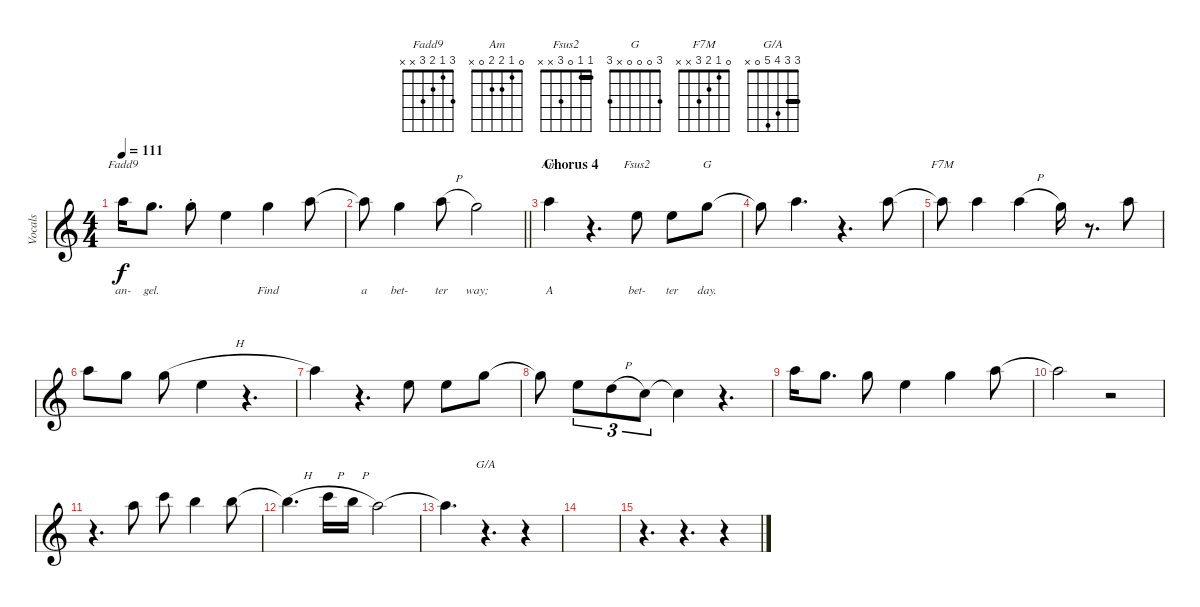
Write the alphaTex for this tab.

\track ("Vocals" "Vocals") {instrument electricguitarjazz}
\staff {score}
\tuning (E4 B3 G3 D3 A2 E2) {hide}
\chord ("Fadd9" 3 1 2 3 x x)
\chord ("Am" 0 1 2 2 0 x)
\chord ("Fsus2" 1 1 0 3 x x) {barre 1}
\chord ("G" 3 0 0 0 x 3)
\chord ("F7M" 0 1 2 3 x x)
\chord ("G/A" 3 3 4 5 0 x) {barre 3}
\ts (4 4)
\tempo 111
\clef g2
\ks c
10.2.16{bu 240 ch "Fadd9" lyrics (0 "an-") lyrics (1 "") lyrics (2 "") lyrics (3 "") lyrics (4 "") dy f} 8.2.8{d lyrics (0 "gel.") lyrics (1 "") lyrics (2 "") lyrics (3 "") lyrics (4 "")} 3.1{st}.8{lyrics (0 "") lyrics (1 "") lyrics (2 "") lyrics (3 "") lyrics (4 "")} 0.1.4{lyrics (0 "") lyrics (1 "") lyrics (2 "") lyrics (3 "") lyrics (4 "")} 8.2.4{lyrics (0 "Find") lyrics (1 "") lyrics (2 "") lyrics (3 "") lyrics (4 "")} 5.1.8{lyrics (0 "") lyrics (1 "") lyrics (2 "") lyrics (3 "") lyrics (4 "")} |
\barLineRight lightlight
5.1{t}.8{lyrics (0 "a") lyrics (1 "") lyrics (2 "") lyrics (3 "") lyrics (4 "")} 3.1.4{lyrics (0 "bet-") lyrics (1 "") lyrics (2 "") lyrics (3 "") lyrics (4 "")} 10.2{h}.8{lyrics (0 "ter") lyrics (1 "") lyrics (2 "") lyrics (3 "") lyrics (4 "")} 8.2.2{lyrics (0 "way;") lyrics (1 "") lyrics (2 "") lyrics (3 "") lyrics (4 "")} |
\section ("" "Chorus 4")
10.2.4{ch "Am" lyrics (0 "A") lyrics (1 "") lyrics (2 "") lyrics (3 "") lyrics (4 "")} r.4{d} 0.1.8{ch "Fsus2" lyrics (0 "bet-") lyrics (1 "") lyrics (2 "") lyrics (3 "") lyrics (4 "")} 0.1.8{lyrics (0 "ter") lyrics (1 "") lyrics (2 "") lyrics (3 "") lyrics (4 "")} 3.1.8{ch "G" lyrics (0 "day.") lyrics (1 "") lyrics (2 "") lyrics (3 "") lyrics (4 "")} |
3.1{t}.8 10.2.4{d} r.4{d} 5.1.8 |
5.1{t}.8{ch "F7M"} 10.2.4 10.2{h}.4 8.2.16 r.8{d} 5.1.8 |
5.1.8 3.1.8 8.2{h}.8 0.1.4 r.4{d} |
10.2.4 r.4{d} 0.1.8 0.1.8 3.1.8 |
3.1{t}.8 0.1.8{tu (3 2)} 3.2{h}.8{tu (3 2)} 1.2.8{tu (3 2)} 1.2{t}.4 r.4{d} |
10.2.16{bu 240} 8.2.8{d} 8.2.8 5.2.4 8.2.4 10.2.8 |
10.2{t}.2 r.2 |
r.4{d} 5.1.8 8.1.8 7.1.4 7.1.8 |
7.1{h t}.4{d} 8.1{h}.16 7.1{h}.16 5.1.2 |
5.1{t}.4{d} r.4{d ch "G/A"} r.4 |
|
r.4{d} r.4{d} r.4
